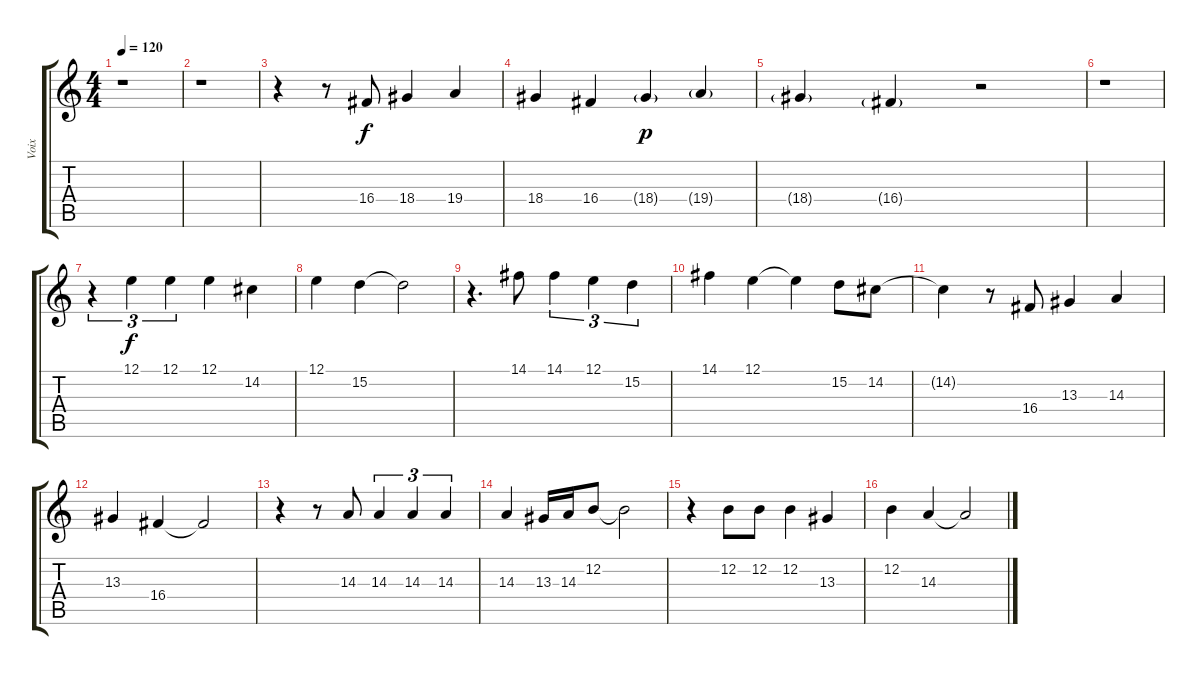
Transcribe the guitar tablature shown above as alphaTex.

\track ("Voix" "Voix") {instrument electricpiano1}
\staff {score tabs}
\tuning (E4 B3 G3 D3 A2 E2) {hide}
\ts (4 4)
\tempo 120
\clef g2
\ks c
r.1{dy f} |
r.1 |
r.4 r.8 16.4.8 18.4.4 19.4.4 |
18.4.4 16.4.4 18.4{g}.4{dy p} 19.4{g}.4 |
18.4{g}.4 16.4{g}.4 r.2 |
r.1 |
r.4{tu (3 2)} 12.1.4{tu (3 2) dy f} 12.1.4{tu (3 2)} 12.1.4 14.2.4 |
12.1.4 15.2.4 15.2{t}.2 |
r.4{d} 14.1.8 14.1.4{tu (3 2)} 12.1.4{tu (3 2)} 15.2.4{tu (3 2)} |
14.1.4 12.1.4 12.1{t}.4 15.2.8 14.2.8 |
14.2{t}.4 r.8 16.4.8 13.3.4 14.3.4 |
13.3.4 16.4.4 16.4{t}.2 |
r.4 r.8 14.3.8 14.3.4{tu (3 2)} 14.3.4{tu (3 2)} 14.3.4{tu (3 2)} |
14.3.4 13.3.16 14.3.16 12.2.8 12.2{t}.2 |
r.4 12.2.8 12.2.8 12.2.4 13.3.4 |
12.2.4 14.3.4 14.3{t}.2
